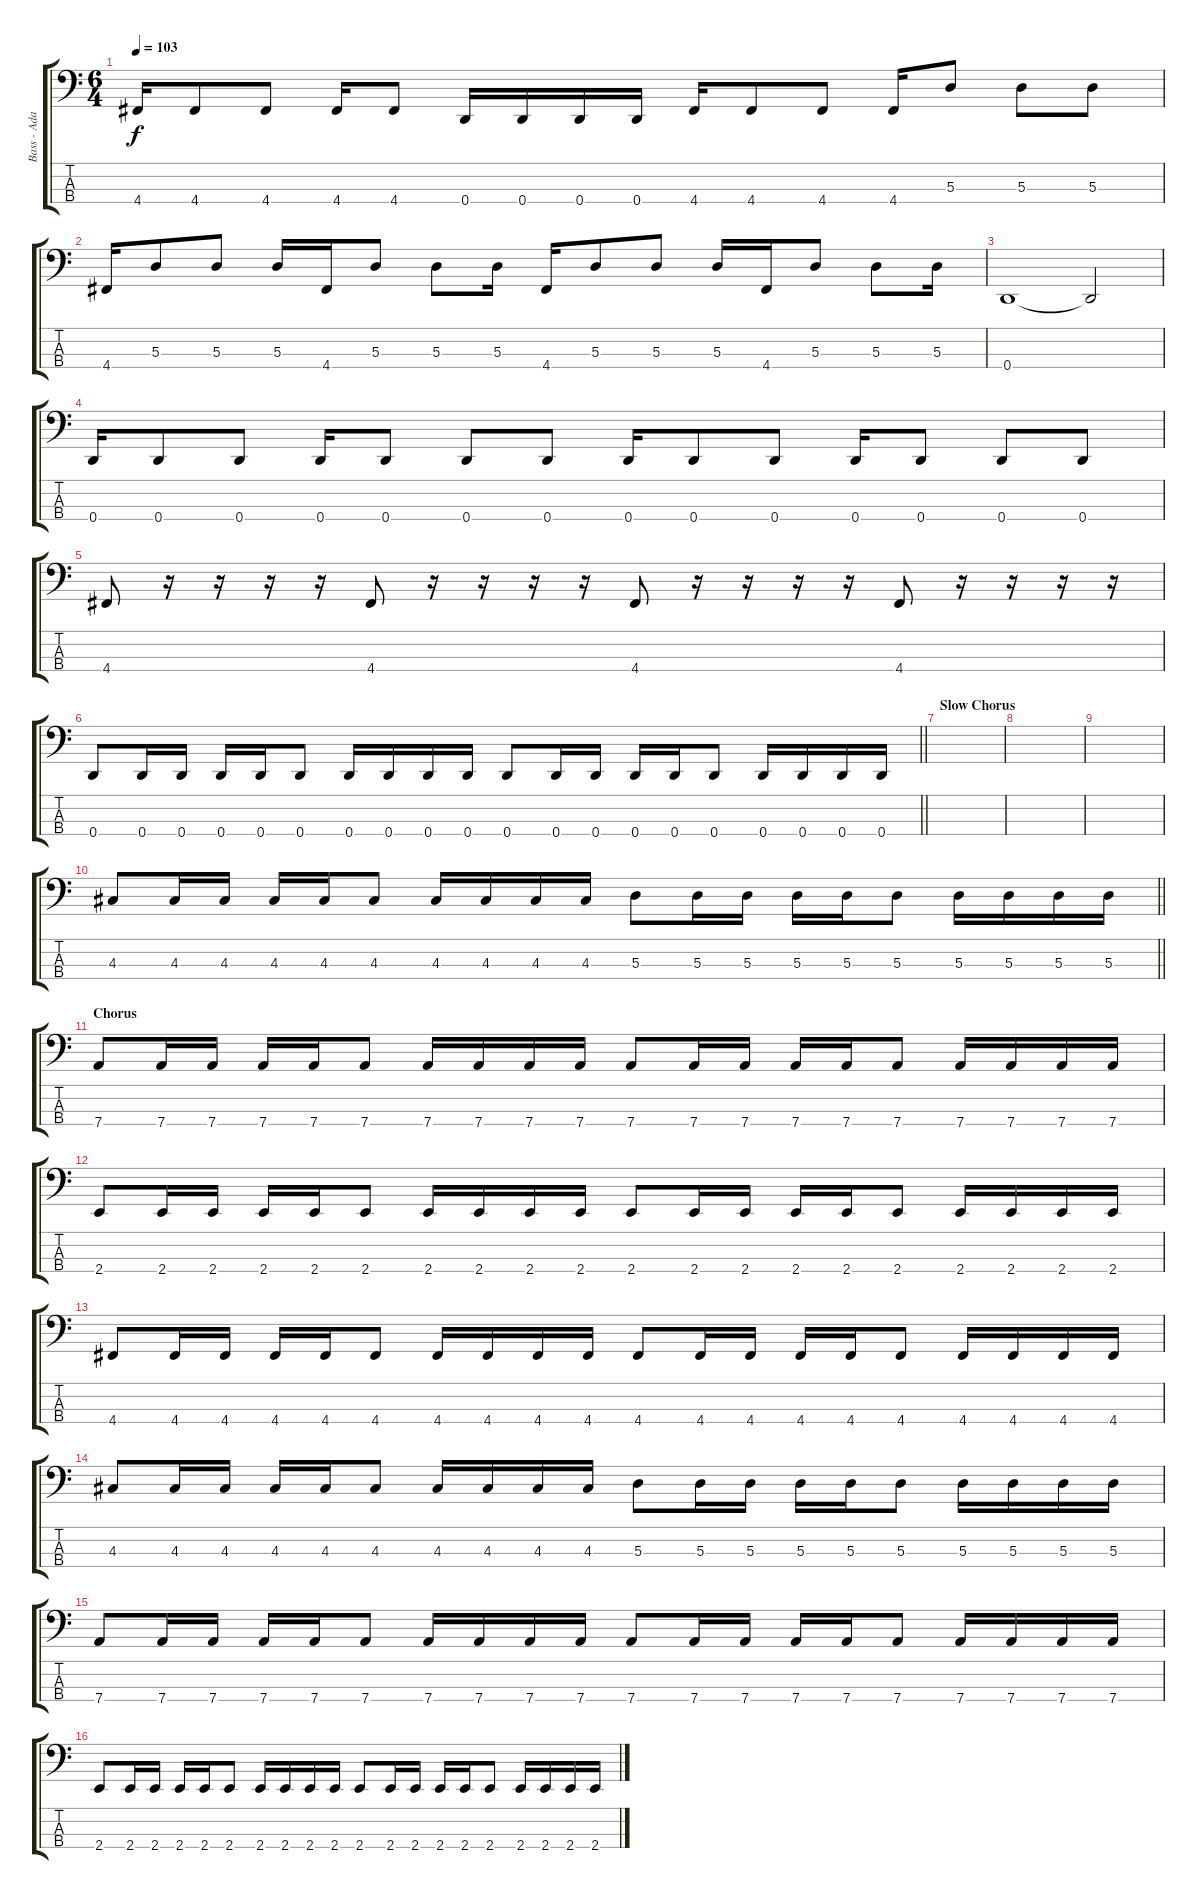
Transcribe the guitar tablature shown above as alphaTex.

\track ("Bass - Adam Russell" "Bass - Ada") {instrument electricbassfinger}
\staff {score tabs}
\tuning (G2 D2 A1 D1) {hide}
\ts (6 4)
\tempo 103
\clef f4
\ks c
4.4.16{dy f} 4.4.8 4.4.8 4.4.16 4.4.8 0.4.16 0.4.16 0.4.16 0.4.16 4.4.16 4.4.8 4.4.8 4.4.16 5.3.8 5.3.8 5.3.8 |
4.4.16 5.3.8 5.3.8 5.3.16 4.4.16 5.3.8 5.3.8 5.3.16 4.4.16 5.3.8 5.3.8 5.3.16 4.4.16 5.3.8 5.3.8 5.3.16 |
0.4.1 0.4{t}.2 |
0.4.16 0.4.8 0.4.8 0.4.16 0.4.8 0.4.8 0.4.8 0.4.16 0.4.8 0.4.8 0.4.16 0.4.8 0.4.8 0.4.8 |
4.4.8 r.16 r.16 r.16 r.16 4.4.8 r.16 r.16 r.16 r.16 4.4.8 r.16 r.16 r.16 r.16 4.4.8 r.16 r.16 r.16 r.16 |
\barLineRight lightlight
0.4.8 0.4.16 0.4.16 0.4.16 0.4.16 0.4.8 0.4.16 0.4.16 0.4.16 0.4.16 0.4.8 0.4.16 0.4.16 0.4.16 0.4.16 0.4.8 0.4.16 0.4.16 0.4.16 0.4.16 |
\section ("" "Slow Chorus")
|
|
|
\barLineRight lightlight
4.3.8 4.3.16 4.3.16 4.3.16 4.3.16 4.3.8 4.3.16 4.3.16 4.3.16 4.3.16 5.3.8 5.3.16 5.3.16 5.3.16 5.3.16 5.3.8 5.3.16 5.3.16 5.3.16 5.3.16 |
\section ("" "Chorus")
7.4.8 7.4.16 7.4.16 7.4.16 7.4.16 7.4.8 7.4.16 7.4.16 7.4.16 7.4.16 7.4.8 7.4.16 7.4.16 7.4.16 7.4.16 7.4.8 7.4.16 7.4.16 7.4.16 7.4.16 |
2.4.8 2.4.16 2.4.16 2.4.16 2.4.16 2.4.8 2.4.16 2.4.16 2.4.16 2.4.16 2.4.8 2.4.16 2.4.16 2.4.16 2.4.16 2.4.8 2.4.16 2.4.16 2.4.16 2.4.16 |
4.4.8 4.4.16 4.4.16 4.4.16 4.4.16 4.4.8 4.4.16 4.4.16 4.4.16 4.4.16 4.4.8 4.4.16 4.4.16 4.4.16 4.4.16 4.4.8 4.4.16 4.4.16 4.4.16 4.4.16 |
4.3.8 4.3.16 4.3.16 4.3.16 4.3.16 4.3.8 4.3.16 4.3.16 4.3.16 4.3.16 5.3.8 5.3.16 5.3.16 5.3.16 5.3.16 5.3.8 5.3.16 5.3.16 5.3.16 5.3.16 |
7.4.8 7.4.16 7.4.16 7.4.16 7.4.16 7.4.8 7.4.16 7.4.16 7.4.16 7.4.16 7.4.8 7.4.16 7.4.16 7.4.16 7.4.16 7.4.8 7.4.16 7.4.16 7.4.16 7.4.16 |
2.4.8 2.4.16 2.4.16 2.4.16 2.4.16 2.4.8 2.4.16 2.4.16 2.4.16 2.4.16 2.4.8 2.4.16 2.4.16 2.4.16 2.4.16 2.4.8 2.4.16 2.4.16 2.4.16 2.4.16
